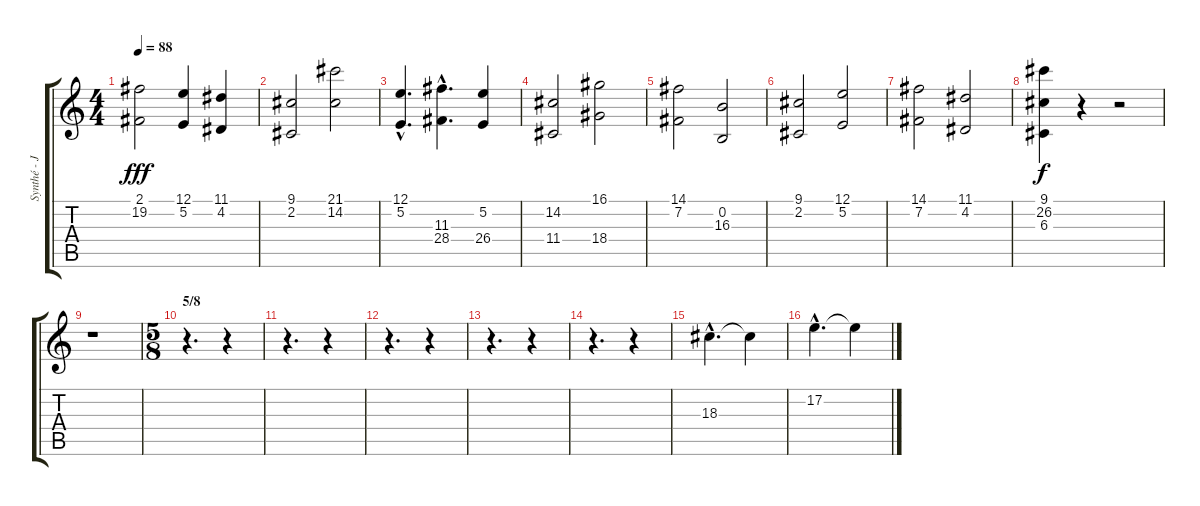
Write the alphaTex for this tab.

\track ("Synthé - Julian" "Synthé - J") {instrument synthstrings1}
\staff {score tabs}
\tuning (E4 B3 G3 D3 A2 E2) {hide}
\ts (4 4)
\tempo 88
\clef g2
\ks c
(2.1 19.2).2{dy fff} (12.1 5.2).4 (11.1 4.2).4 |
(9.1 2.2).2 (21.1 14.2).2 |
(12.1{hac} 5.2{hac}).4{d} (11.3{hac} 28.4{hac}).4{d} (5.2 26.4).4 |
(14.2 11.4).2 (16.1 18.4).2 |
(14.1 7.2).2 (0.2 16.3).2 |
(9.1 2.2).2 (12.1 5.2).2 |
(14.1 7.2).2 (11.1 4.2).2 |
(9.1 26.2 6.3).4{dy f} r.4 r.2 |
r.1 |
\ts (5 8)
\section ("" "5/8")
r.4{d} r.4 |
r.4{d} r.4 |
r.4{d} r.4 |
r.4{d} r.4 |
r.4{d} r.4 |
18.3{hac}.4{d} 18.3{t}.4 |
17.2{hac}.4{d} 17.2{t}.4
